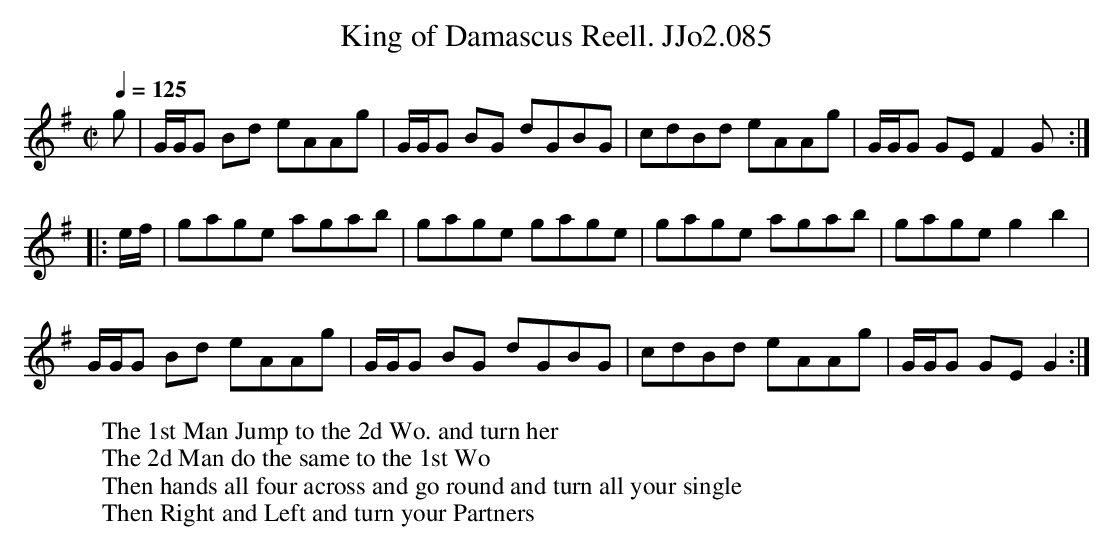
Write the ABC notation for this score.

X:1
T:King of Damascus Reell. JJo2.085
M:C|
L:1/8
Q:1/4=125
K:G
g | G/G/G Bd eAAg | G/G/G BG dGBG | cdBd eAAg | G/G/G GE F2 G :|
|: e/f/ |gage agab | gage gage | gage agab | gage g2 b2 |
G/G/G Bd eAAg | G/G/G BG dGBG | cdBd eAAg | G/G/G GE G2 :|
W:The 1st Man Jump to the 2d Wo. and turn her
W:The 2d Man do the same to the 1st Wo
W:Then hands all four across and go round and turn all your single
W:Then Right and Left and turn your Partners
